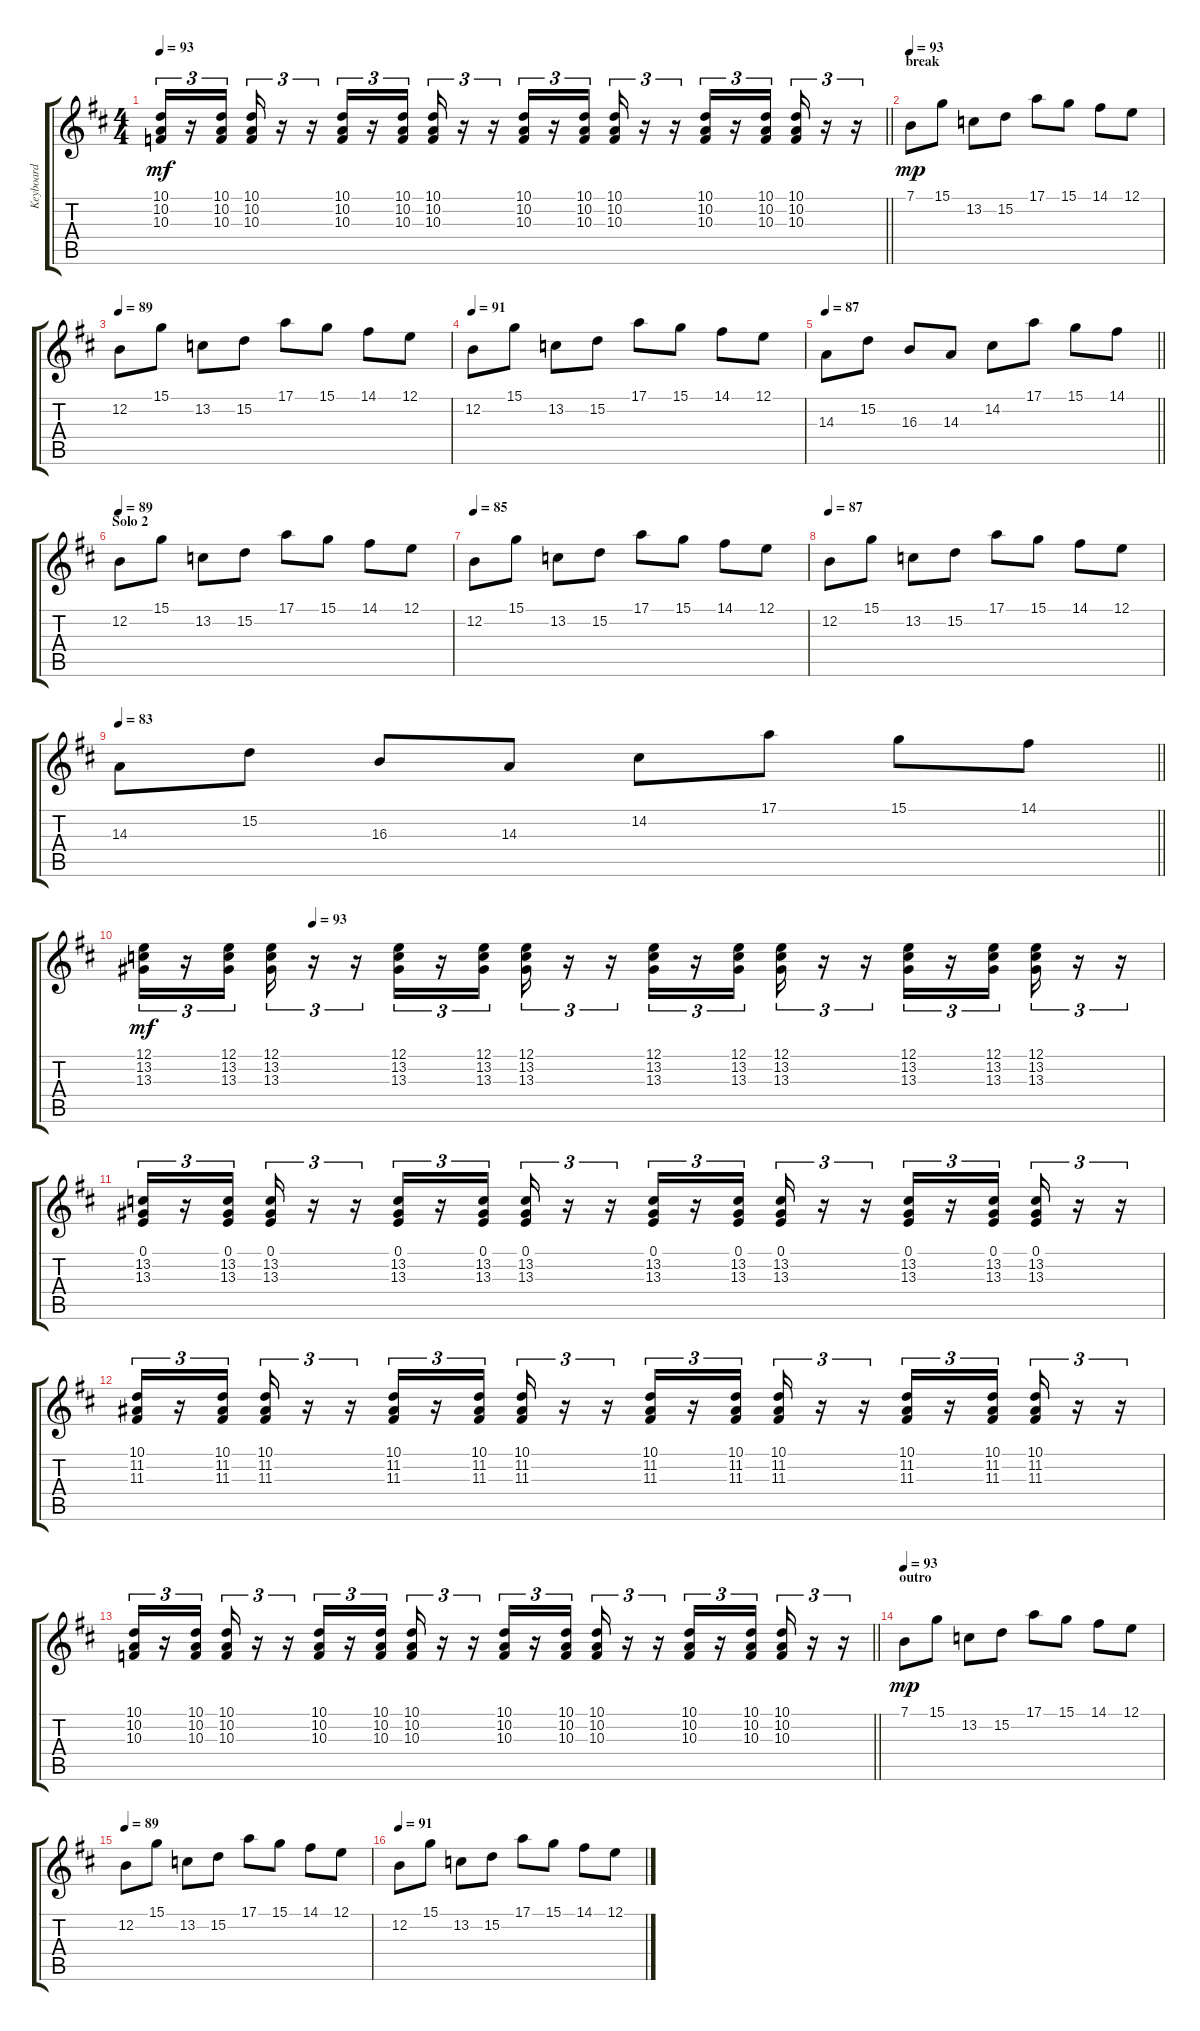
\track ("Keyboard" "Keyboard") {instrument drawbarorgan}
\staff {score tabs}
\tuning (E4 B3 G3 D3 A2 E2) {hide}
\ts (4 4)
\tempo 93
\clef g2
\barLineRight lightlight
\ks d
(10.1 10.2 10.3).16{tu (3 2) dy mf} r.16{tu (3 2)} (10.1 10.2 10.3).16{tu (3 2)} (10.1 10.2 10.3).16{tu (3 2)} r.16{tu (3 2)} r.16{tu (3 2)} (10.1 10.2 10.3).16{tu (3 2)} r.16{tu (3 2)} (10.1 10.2 10.3).16{tu (3 2)} (10.1 10.2 10.3).16{tu (3 2)} r.16{tu (3 2)} r.16{tu (3 2)} (10.1 10.2 10.3).16{tu (3 2)} r.16{tu (3 2)} (10.1 10.2 10.3).16{tu (3 2)} (10.1 10.2 10.3).16{tu (3 2)} r.16{tu (3 2)} r.16{tu (3 2)} (10.1 10.2 10.3).16{tu (3 2)} r.16{tu (3 2)} (10.1 10.2 10.3).16{tu (3 2)} (10.1 10.2 10.3).16{tu (3 2)} r.16{tu (3 2)} r.16{tu (3 2)} |
\section ("" "break")
\tempo 93
7.1.8{dy mp volume 8 instrument synthbrass2} 15.1.8 13.2.8 15.2.8 17.1.8 15.1.8 14.1.8 12.1.8 |
\tempo 89
12.2.8 15.1.8 13.2.8 15.2.8 17.1.8 15.1.8 14.1.8 12.1.8 |
\tempo 91
12.2.8 15.1.8 13.2.8 15.2.8 17.1.8 15.1.8 14.1.8 12.1.8 |
\tempo 87
\barLineRight lightlight
14.3.8 15.2.8 16.3.8 14.3.8 14.2.8 17.1.8 15.1.8 14.1.8 |
\section ("" "Solo 2")
\tempo 89
12.2.8 15.1.8 13.2.8 15.2.8 17.1.8 15.1.8 14.1.8 12.1.8 |
\tempo 85
12.2.8 15.1.8 13.2.8 15.2.8 17.1.8 15.1.8 14.1.8 12.1.8 |
\tempo 87
12.2.8 15.1.8 13.2.8 15.2.8 17.1.8 15.1.8 14.1.8 12.1.8 |
\tempo 83
\barLineRight lightlight
14.3.8 15.2.8 16.3.8 14.3.8 14.2.8 17.1.8 15.1.8 14.1.8 |
\tempo (93 0.16666666666666666)
(12.1 13.2 13.3).16{tu (3 2) dy mf instrument drawbarorgan} r.16{tu (3 2)} (12.1 13.2 13.3).16{tu (3 2)} (12.1 13.2 13.3).16{tu (3 2)} r.16{tu (3 2)} r.16{tu (3 2)} (12.1 13.2 13.3).16{tu (3 2)} r.16{tu (3 2)} (12.1 13.2 13.3).16{tu (3 2)} (12.1 13.2 13.3).16{tu (3 2)} r.16{tu (3 2)} r.16{tu (3 2)} (12.1 13.2 13.3).16{tu (3 2)} r.16{tu (3 2)} (12.1 13.2 13.3).16{tu (3 2)} (12.1 13.2 13.3).16{tu (3 2)} r.16{tu (3 2)} r.16{tu (3 2)} (12.1 13.2 13.3).16{tu (3 2)} r.16{tu (3 2)} (12.1 13.2 13.3).16{tu (3 2)} (12.1 13.2 13.3).16{tu (3 2)} r.16{tu (3 2)} r.16{tu (3 2)} |
(0.1 13.2 13.3).16{tu (3 2)} r.16{tu (3 2)} (0.1 13.2 13.3).16{tu (3 2)} (0.1 13.2 13.3).16{tu (3 2)} r.16{tu (3 2)} r.16{tu (3 2)} (0.1 13.2 13.3).16{tu (3 2)} r.16{tu (3 2)} (0.1 13.2 13.3).16{tu (3 2)} (0.1 13.2 13.3).16{tu (3 2)} r.16{tu (3 2)} r.16{tu (3 2)} (0.1 13.2 13.3).16{tu (3 2)} r.16{tu (3 2)} (0.1 13.2 13.3).16{tu (3 2)} (0.1 13.2 13.3).16{tu (3 2)} r.16{tu (3 2)} r.16{tu (3 2)} (0.1 13.2 13.3).16{tu (3 2)} r.16{tu (3 2)} (0.1 13.2 13.3).16{tu (3 2)} (0.1 13.2 13.3).16{tu (3 2)} r.16{tu (3 2)} r.16{tu (3 2)} |
(10.1 11.2 11.3).16{tu (3 2)} r.16{tu (3 2)} (10.1 11.2 11.3).16{tu (3 2)} (10.1 11.2 11.3).16{tu (3 2)} r.16{tu (3 2)} r.16{tu (3 2)} (10.1 11.2 11.3).16{tu (3 2)} r.16{tu (3 2)} (10.1 11.2 11.3).16{tu (3 2)} (10.1 11.2 11.3).16{tu (3 2)} r.16{tu (3 2)} r.16{tu (3 2)} (10.1 11.2 11.3).16{tu (3 2)} r.16{tu (3 2)} (10.1 11.2 11.3).16{tu (3 2)} (10.1 11.2 11.3).16{tu (3 2)} r.16{tu (3 2)} r.16{tu (3 2)} (10.1 11.2 11.3).16{tu (3 2)} r.16{tu (3 2)} (10.1 11.2 11.3).16{tu (3 2)} (10.1 11.2 11.3).16{tu (3 2)} r.16{tu (3 2)} r.16{tu (3 2)} |
\barLineRight lightlight
(10.1 10.2 10.3).16{tu (3 2)} r.16{tu (3 2)} (10.1 10.2 10.3).16{tu (3 2)} (10.1 10.2 10.3).16{tu (3 2)} r.16{tu (3 2)} r.16{tu (3 2)} (10.1 10.2 10.3).16{tu (3 2)} r.16{tu (3 2)} (10.1 10.2 10.3).16{tu (3 2)} (10.1 10.2 10.3).16{tu (3 2)} r.16{tu (3 2)} r.16{tu (3 2)} (10.1 10.2 10.3).16{tu (3 2)} r.16{tu (3 2)} (10.1 10.2 10.3).16{tu (3 2)} (10.1 10.2 10.3).16{tu (3 2)} r.16{tu (3 2)} r.16{tu (3 2)} (10.1 10.2 10.3).16{tu (3 2)} r.16{tu (3 2)} (10.1 10.2 10.3).16{tu (3 2)} (10.1 10.2 10.3).16{tu (3 2)} r.16{tu (3 2)} r.16{tu (3 2)} |
\section ("" "outro")
\tempo 93
7.1.8{dy mp instrument fx7echoes} 15.1.8 13.2.8 15.2.8 17.1.8 15.1.8 14.1.8 12.1.8 |
\tempo 89
12.2.8 15.1.8 13.2.8 15.2.8 17.1.8 15.1.8 14.1.8 12.1.8 |
\tempo 91
12.2.8 15.1.8 13.2.8 15.2.8 17.1.8 15.1.8 14.1.8 12.1.8
